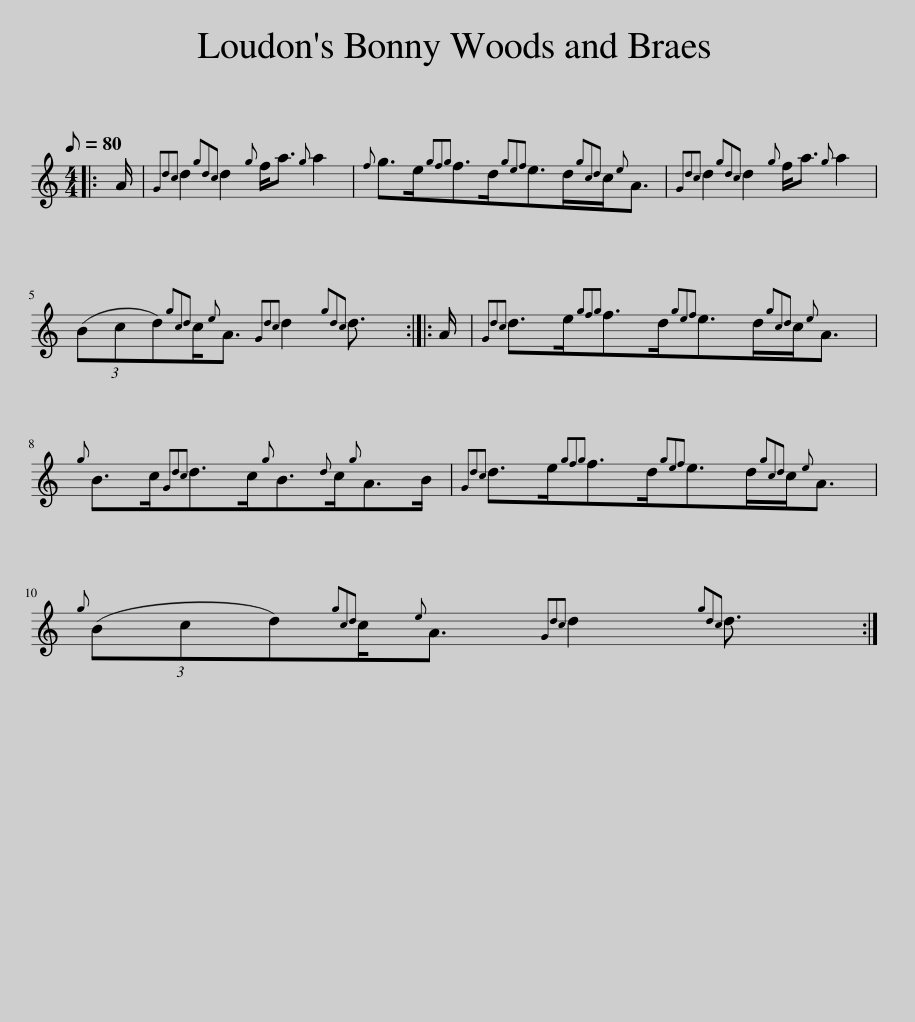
X:1
L:1/8
Q:1/8=80
M:4/4
I:linebreak $
K:C
V:1 treble
V:1
|: A/ |{Gdc} d2{gdc} d2{g} f<a{g} a2 |{f} g>e{gfg}f>d{gef}e>d{gcd}c/{e}A3/2 |{Gdc} d2{gdc} d2{g} f<a{g} a2 |$ (3(Bcd){gcd}c/{e}A3/2{Gdc} d2{gdc} d3/2 :: %5
 A/ |{Gdc} d>e{gfg}f>d{gef}e>d{gcd}c/{e}A3/2 |${g} B>c{Gdc}d>c{g}B3/2{d}c/{g}A>B |{Gdc} d>e{gfg}f>d{gef}e>d{gcd}c/{e}A3/2 |${g} (3(Bcd){gcd}c/{e}A3/2{Gdc} d2{gdc} d3/2 :| %10
